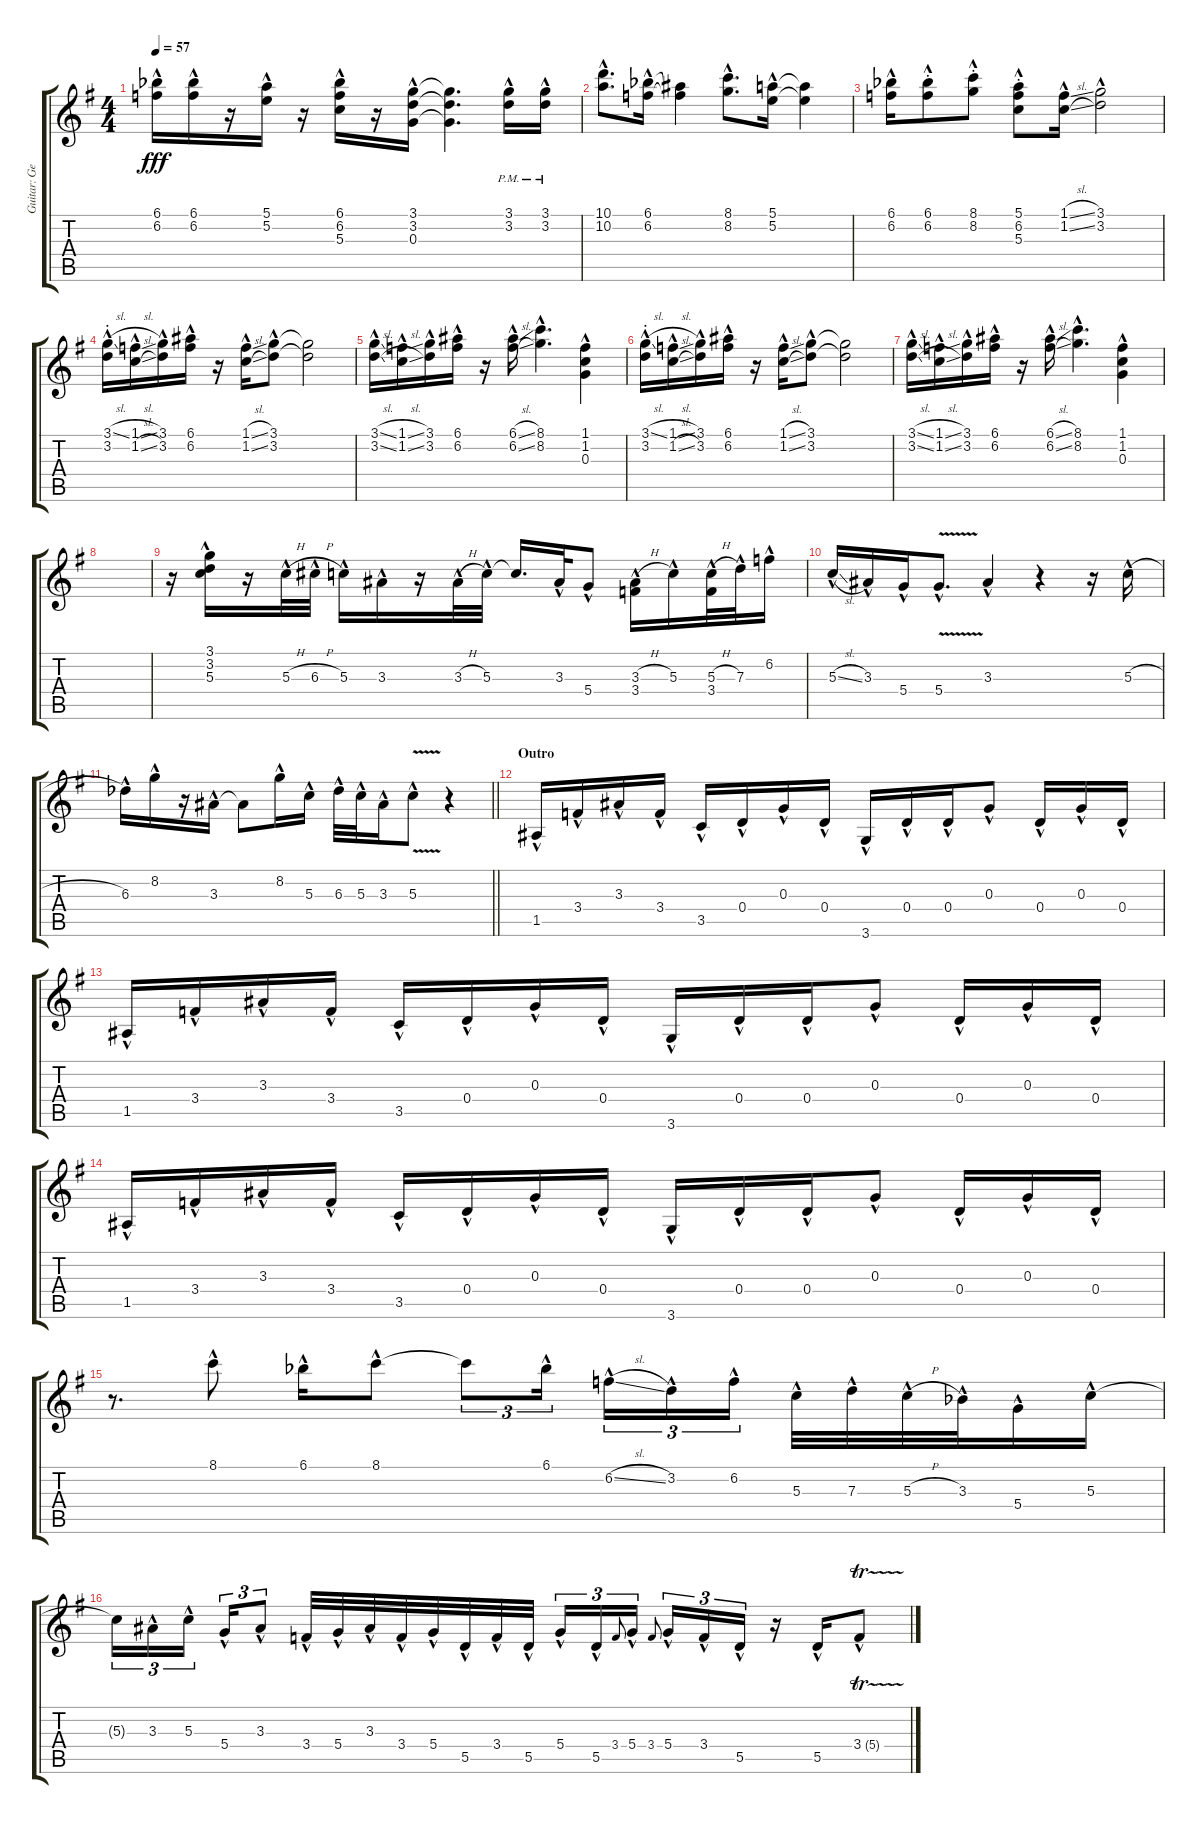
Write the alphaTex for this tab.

\track ("Guitar: George" "Guitar: Ge") {instrument overdrivenguitar}
\staff {score tabs}
\tuning (E4 B3 G3 D3 A2 E2) {hide}
\ts (4 4)
\tempo 57
\clef g2
\ks g
(6.1{hac acc b} 6.2{hac}).16{dy fff} (6.1{hac acc b} 6.2{hac}).16 r.16 (5.1{hac} 5.2{hac}).16 r.16 (6.1{hac acc b} 6.2{hac} 5.3{hac}).16 r.16 (3.1{hac} 3.2{hac} 0.3{hac}).16 (3.1{t} 3.2{t} 0.3{t}).4{d} (3.1{hac pm} 3.2{hac pm}).16 (3.1{hac pm} 3.2{hac pm}).16 |
(10.1{hac} 10.2{hac}).8{d} (6.1{hac acc b} 6.2{hac}).16 (6.1{t} 6.2{t}).4 (8.1{hac} 8.2{hac}).8{d} (5.1{hac} 5.2{hac}).16 (5.1{t} 5.2{t}).4 |
(6.1{hac acc b} 6.2{hac}).16 (6.1{hac st acc b} 6.2{hac st}).8 (8.1{hac st} 8.2{hac st}).8 (5.1{hac st} 6.2{hac st} 5.3{hac st}).8 (1.1{sl hac} 1.2{sl hac}).16 (3.1{hac} 3.2{hac}).2 |
(3.1{sl hac} 3.2{hac st}).16 (1.1{sl hac} 1.2{sl hac}).16 (3.1{hac} 3.2{hac}).16 (6.1{hac} 6.2{hac}).16 r.16 (1.1{sl hac} 1.2{sl hac}).16 (3.1{hac} 3.2{hac}).8 (3.1{t} 3.2{t}).2 |
(3.1{sl hac} 3.2{sl hac}).16 (1.1{sl hac} 1.2{sl hac}).16 (3.1{hac} 3.2{hac}).16 (6.1{hac} 6.2{hac}).16 r.16 (6.1{sl hac} 6.2{sl hac}).16 (8.1{hac} 8.2{hac}).4{d} (1.1{hac} 1.2{hac} 0.3{hac}).4 |
(3.1{sl hac} 3.2{hac st}).16 (1.1{sl hac} 1.2{sl hac}).16 (3.1{hac} 3.2{hac}).16 (6.1{hac} 6.2{hac}).16 r.16 (1.1{sl hac} 1.2{sl hac}).16 (3.1{hac} 3.2{hac}).8 (3.1{t} 3.2{t}).2 |
(3.1{sl hac} 3.2{sl hac}).16 (1.1{sl hac} 1.2{sl hac}).16 (3.1{hac} 3.2{hac}).16 (6.1{hac} 6.2{hac}).16 r.16 (6.1{sl hac} 6.2{sl hac}).16 (8.1{hac} 8.2{hac}).4{d} (1.1{hac} 1.2{hac} 0.3{hac}).4 |
|
r.16 (3.1{hac} 3.2{hac} 5.3{hac}).16 r.16 5.3{h hac}.32 6.3{h hac}.32 5.3{hac}.16 3.3{hac}.16 r.16 3.3{h hac}.32 5.3{hac}.32 5.3{t}.16{d} 3.3{hac}.32 5.4{hac}.8 (3.3{h hac} 3.4{hac}).16 5.3{hac}.16 (5.3{h hac} 3.4{hac}).32 7.3{hac}.32 6.2{hac}.16 |
5.3{sl hac}.16 3.3{hac}.16 5.4{hac}.16 5.4{v hac}.8{d} 3.3{hac}.4 r.4 r.16 5.3{h hac}.16 |
\barLineRight lightlight
6.3{hac acc b}.16 8.2{hac}.16 r.16 3.3{hac}.16 3.3{t}.8 8.2{hac}.16 5.3{hac}.16 6.3{hac acc b}.32 5.3{hac}.32 3.3{hac}.16 5.3{v hac}.8 r.4 |
\section ("" "Outro")
1.5{hac}.16 3.4{hac}.16 3.3{hac}.16 3.4{hac}.16 3.5{hac}.16 0.4{hac}.16 0.3{hac}.16 0.4{hac}.16 3.6{hac}.16 0.4{hac}.16 0.4{hac}.16 0.3{hac}.8 0.4{hac}.16 0.3{hac}.16 0.4{hac}.16 |
1.5{hac}.16 3.4{hac}.16 3.3{hac}.16 3.4{hac}.16 3.5{hac}.16 0.4{hac}.16 0.3{hac}.16 0.4{hac}.16 3.6{hac}.16 0.4{hac}.16 0.4{hac}.16 0.3{hac}.8 0.4{hac}.16 0.3{hac}.16 0.4{hac}.16 |
1.5{hac}.16 3.4{hac}.16 3.3{hac}.16 3.4{hac}.16 3.5{hac}.16 0.4{hac}.16 0.3{hac}.16 0.4{hac}.16 3.6{hac}.16 0.4{hac}.16 0.4{hac}.16 0.3{hac}.8 0.4{hac}.16 0.3{hac}.16 0.4{hac}.16 |
r.8{d} 8.1{hac}.8 6.1{hac acc b}.16 8.1{hac}.8 8.1{t}.8{tu (3 2)} 6.1{hac acc b}.16{tu (3 2) beam splitsecondary} 6.2{sl hac}.16{tu (3 2)} 3.2{hac}.16{tu (3 2)} 6.2{hac}.16{tu (3 2)} 5.3{hac}.32 7.3{hac}.32 5.3{h hac}.32 3.3{hac acc b}.32 5.4{hac}.16 5.3{hac}.16 |
5.3{t}.16{tu (3 2)} 3.3{hac}.16{tu (3 2)} 5.3{hac}.16{tu (3 2) beam splitsecondary} 5.4{hac}.16{tu (3 2)} 3.3{hac}.8{tu (3 2)} 3.4{hac}.32 5.4{hac}.32 3.3{hac}.32 3.4{hac}.32 5.4{hac}.32 5.5{hac}.32 3.4{hac}.32 5.5{hac}.32 5.4{hac}.16{tu (3 2)} 5.5{hac}.16{tu (3 2)} 3.4.8{gr onbeat} 5.4{hac}.16{tu (3 2)} 3.4.8{gr onbeat beam splitsecondary} 5.4{hac}.16{tu (3 2)} 3.4{hac}.16{tu (3 2)} 5.5{hac}.16{tu (3 2)} r.16 5.5{hac}.16 3.4{tr (5 32) hac}.8
